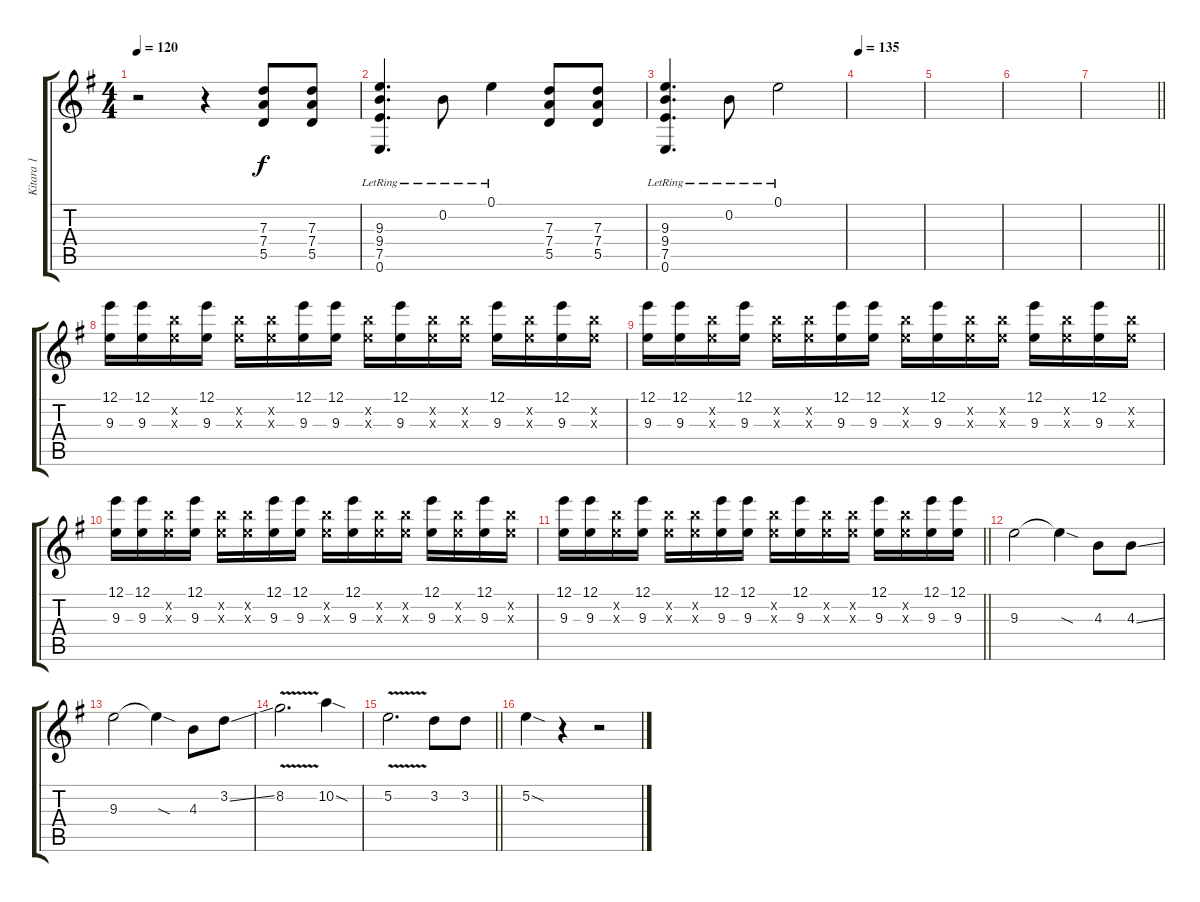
\track ("Kitara 1" "Kitara 1") {instrument distortionguitar}
\staff {score tabs}
\tuning (E4 B3 G3 D3 A2 E2) {hide}
\ts (4 4)
\tempo 120
\tempo 60
\tempo 120
\clef g2
\ks g
r.2{dy f instrument distortionguitar} r.4 (7.3 7.4 5.5).8 (7.3 7.4 5.5).8 |
(9.3{lr} 9.4{lr} 7.5{lr} 0.6{lr}).4{d} 0.2{lr}.8 0.1{lr}.4 (7.3 7.4 5.5).8 (7.3 7.4 5.5).8 |
(9.3{lr} 9.4{lr} 7.5{lr} 0.6{lr}).4{d} 0.2{lr}.8 0.1{lr}.2 |
\tempo 135
|
|
|
\barLineRight lightlight
|
(12.1 9.3).16{volume 11} (12.1 9.3).16 (12.2{x} 9.3{x}).16 (12.1 9.3).16 (12.2{x} 9.3{x}).16 (12.2{x} 9.3{x}).16 (12.1 9.3).16 (12.1 9.3).16 (12.2{x} 9.3{x}).16 (12.1 9.3).16 (12.2{x} 9.3{x}).16 (12.2{x} 9.3{x}).16 (12.1 9.3).16 (12.2{x} 9.3{x}).16 (12.1 9.3).16 (12.2{x} 9.3{x}).16 |
(12.1 9.3).16 (12.1 9.3).16 (12.2{x} 9.3{x}).16 (12.1 9.3).16 (12.2{x} 9.3{x}).16 (12.2{x} 9.3{x}).16 (12.1 9.3).16 (12.1 9.3).16 (12.2{x} 9.3{x}).16 (12.1 9.3).16 (12.2{x} 9.3{x}).16 (12.2{x} 9.3{x}).16 (12.1 9.3).16 (12.2{x} 9.3{x}).16 (12.1 9.3).16 (12.2{x} 9.3{x}).16 |
(12.1 9.3).16 (12.1 9.3).16 (12.2{x} 9.3{x}).16 (12.1 9.3).16 (12.2{x} 9.3{x}).16 (12.2{x} 9.3{x}).16 (12.1 9.3).16 (12.1 9.3).16 (12.2{x} 9.3{x}).16 (12.1 9.3).16 (12.2{x} 9.3{x}).16 (12.2{x} 9.3{x}).16 (12.1 9.3).16 (12.2{x} 9.3{x}).16 (12.1 9.3).16 (12.2{x} 9.3{x}).16 |
\barLineRight lightlight
(12.1 9.3).16 (12.1 9.3).16 (12.2{x} 9.3{x}).16 (12.1 9.3).16 (12.2{x} 9.3{x}).16 (12.2{x} 9.3{x}).16 (12.1 9.3).16 (12.1 9.3).16 (12.2{x} 9.3{x}).16 (12.1 9.3).16 (12.2{x} 9.3{x}).16 (12.2{x} 9.3{x}).16 (12.1 9.3).16 (12.2{x} 9.3{x}).16 (12.1 9.3).16 (12.1 9.3).16 |
9.3.2{volume 13} 9.3{sod t}.4 4.3.8 4.3{ss}.8 |
9.3.2 9.3{sod t}.4 4.3.8 3.2{ss}.8 |
8.2{v}.2{d} 10.2{sod}.4 |
\barLineRight lightlight
5.2{v}.2{d} 3.2.8 3.2.8 |
5.2{sod}.4 r.4 r.2
